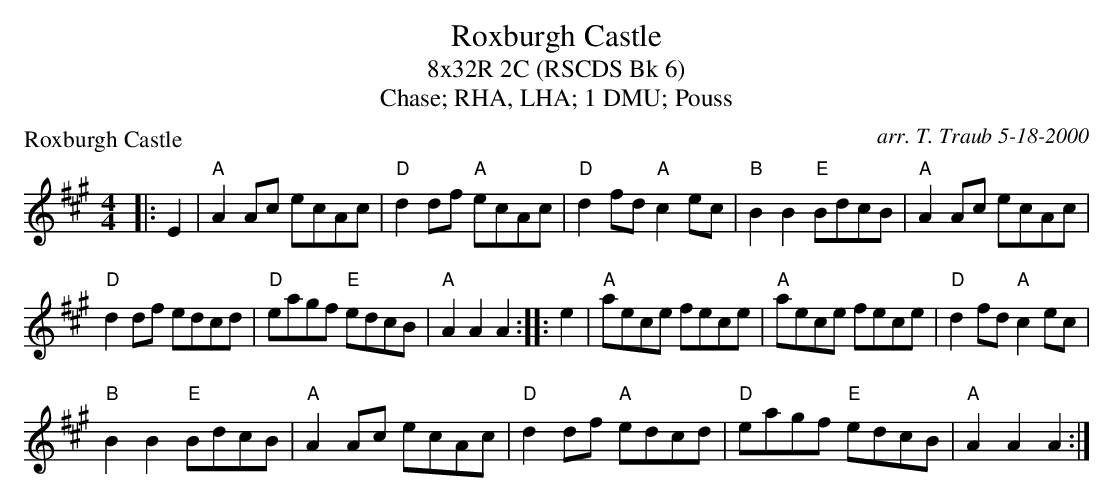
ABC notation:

X:1
T: Roxburgh Castle
T: 8x32R 2C (RSCDS Bk 6)
T: Chase; RHA, LHA; 1 DMU; Pouss
P: Roxburgh Castle
C: arr. T. Traub 5-18-2000
M: 4/4
K: A
|: E2|"A"A2 Ac ecAc|"D"d2 df "A"ecAc|"D"d2 fd "A"c2 ec|"B"B2 B2 "E"BdcB|"A"A2 Ac ecAc|
"D"d2 df edcd|"D"eagf "E"edcB|"A"A2 A2 A2 :||: e2|"A"aece fece|"A"aece fece|"D"d2 fd "A"c2 ec|
"B"B2 B2 "E"BdcB|"A"A2 Ac ecAc|"D"d2 df "A"edcd|"D"eagf "E"edcB|"A"A2 A2 A2  :|
